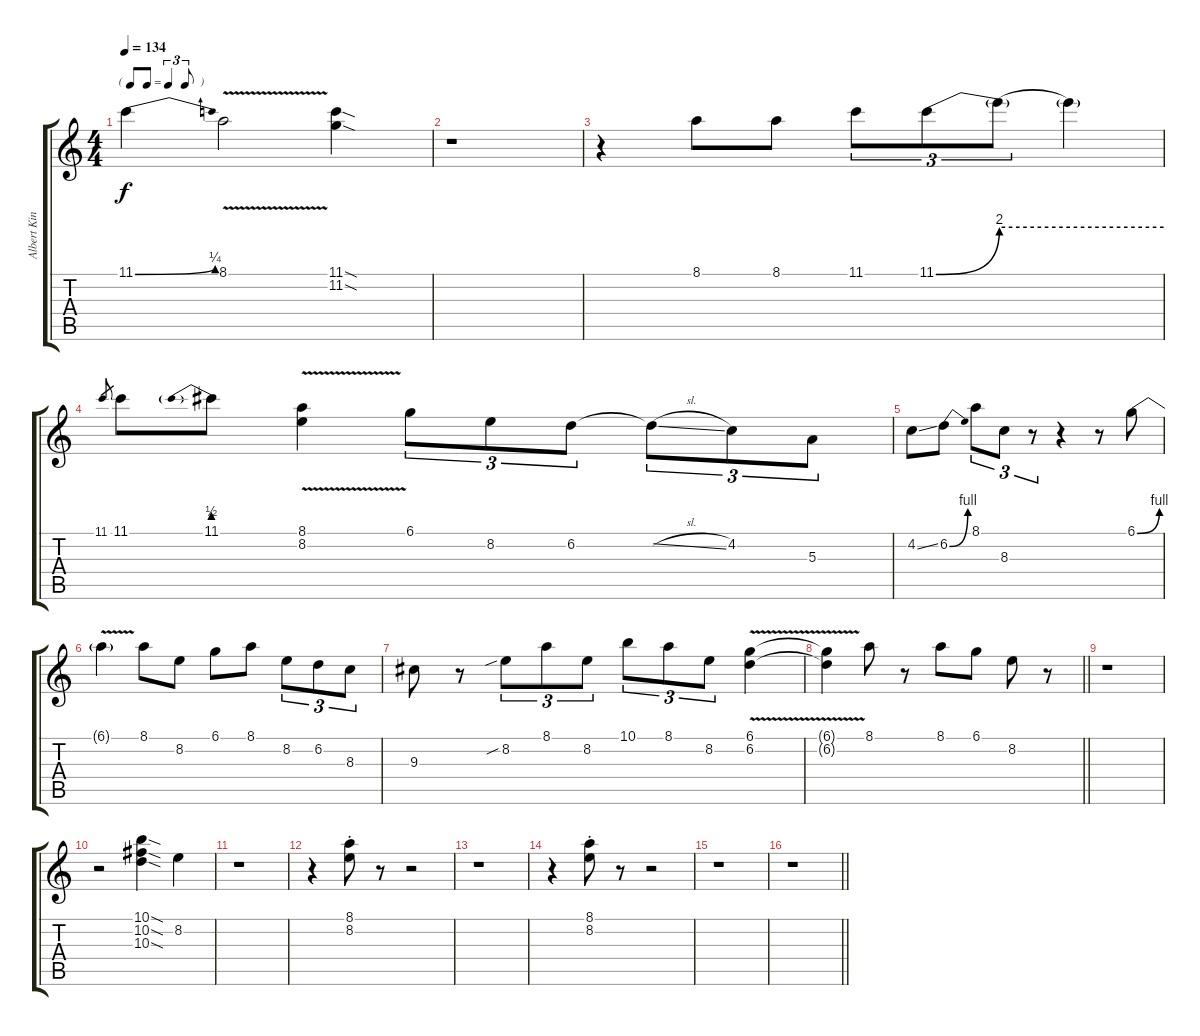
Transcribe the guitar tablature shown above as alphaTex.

\track ("Albert King - Electric Guitar (Tuning: B" "Albert Kin") {instrument overdrivenguitar}
\staff {score tabs}
\tuning (Db4 Ab3 E3 B2 E2 B1) {hide}
\ts (4 4)
\tf triplet8th
\tempo 134
\clef g2
\ks c
11.1{be (bend 0 0 60 1)}.4{dy f} 8.1{v}.2 (11.1{sod} 11.2{sod}).4 |
r.1 |
r.4 8.1.8 8.1.8 11.1.8{tu (3 2)} 11.1{be (bend 0 0 60 8)}.8{tu (3 2)} 11.1{be (hold 0 8 60 8) t}.8{tu (3 2)} 11.1{t}.4 |
11.1.8{gr} 11.1.8 11.1{be (prebend 0 2 60 2)}.8 (8.1{v} 8.2{v}).4 6.1.8{tu (3 2)} 8.2.8{tu (3 2)} 6.2.8{tu (3 2)} 6.2{sl t}.8{tu (3 2)} 4.2.8{tu (3 2)} 5.3.8{tu (3 2)} |
4.2{ss}.8 6.2{be (bend 0 0 60 4)}.8 8.1.8{tu (3 2)} 8.3.8{tu (3 2)} r.8{tu (3 2)} r.4 r.8 6.1{be (bend 0 0 60 4)}.8 |
6.1{v t}.4 8.1.8 8.2.8 6.1.8 8.1.8 8.2.8{tu (3 2)} 6.2.8{tu (3 2)} 8.3.8{tu (3 2)} |
9.3.8 r.8 8.2{sib}.8{tu (3 2)} 8.1.8{tu (3 2)} 8.2.8{tu (3 2)} 10.1.8{tu (3 2)} 8.1.8{tu (3 2)} 8.2.8{tu (3 2)} (6.1{v} 6.2{v}).4 |
\barLineRight lightlight
(6.1{v t} 6.2{v t}).4 8.1.8 r.8 8.1.8 6.1.8 8.2.8 r.8 |
r.1 |
r.2 (10.1{sod} 10.2{sod} 10.3{sod}).4 8.2.4 |
r.1 |
r.4 (8.1{st} 8.2{st}).8 r.8 r.2 |
r.1 |
r.4 (8.1{st} 8.2{st}).8 r.8 r.2 |
r.1 |
\barLineRight lightlight
r.1
